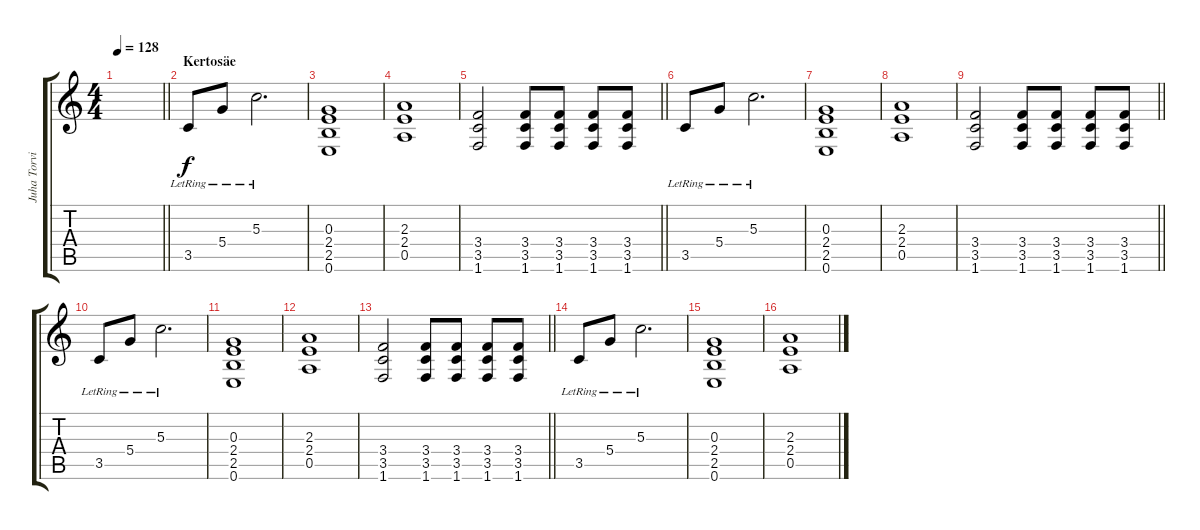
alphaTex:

\track ("Juha Torvinen" "Juha Torvi") {instrument overdrivenguitar}
\staff {score tabs}
\tuning (E4 B3 G3 D3 A2 E2) {hide}
\ts (4 4)
\tempo 128
\clef g2
\barLineRight lightlight
\ks c
|
\section ("" "Kertosäe")
3.5{lr}.8 5.4{lr}.8 5.3{lr}.2{d} |
(0.3 2.4 2.5 0.6).1 |
(2.3 2.4 0.5).1 |
\barLineRight lightlight
(3.4 3.5 1.6).2 (3.4 3.5 1.6).8 (3.4 3.5 1.6).8 (3.4 3.5 1.6).8 (3.4 3.5 1.6).8 |
3.5{lr}.8 5.4{lr}.8 5.3{lr}.2{d} |
(0.3 2.4 2.5 0.6).1 |
(2.3 2.4 0.5).1 |
\barLineRight lightlight
(3.4 3.5 1.6).2 (3.4 3.5 1.6).8 (3.4 3.5 1.6).8 (3.4 3.5 1.6).8 (3.4 3.5 1.6).8 |
3.5{lr}.8 5.4{lr}.8 5.3{lr}.2{d} |
(0.3 2.4 2.5 0.6).1 |
(2.3 2.4 0.5).1 |
\barLineRight lightlight
(3.4 3.5 1.6).2 (3.4 3.5 1.6).8 (3.4 3.5 1.6).8 (3.4 3.5 1.6).8 (3.4 3.5 1.6).8 |
3.5{lr}.8 5.4{lr}.8 5.3{lr}.2{d} |
(0.3 2.4 2.5 0.6).1 |
(2.3 2.4 0.5).1
